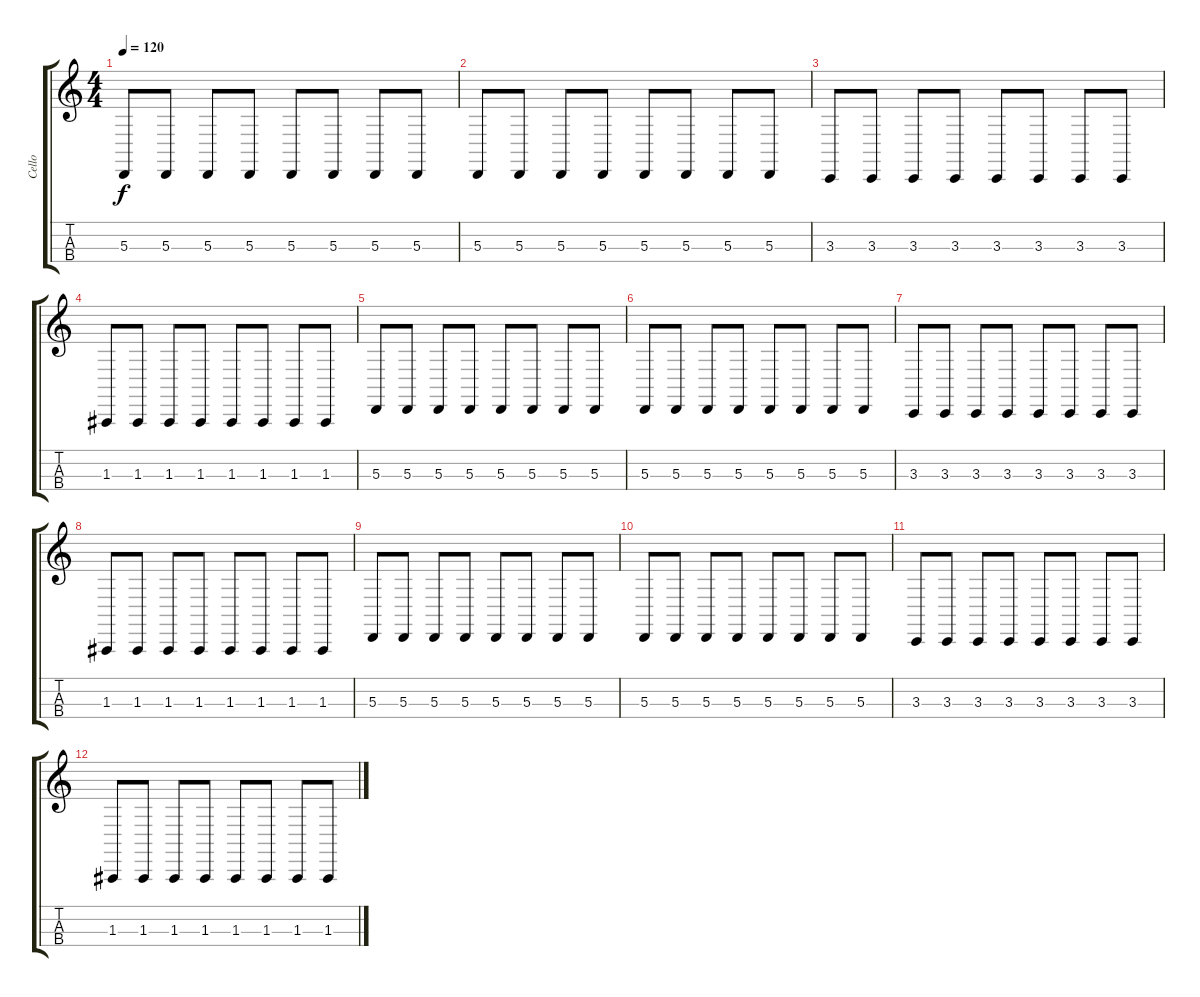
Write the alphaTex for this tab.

\track ("Cello" "Cello") {instrument cello}
\staff {score tabs}
\tuning (G2 D2 A1 E2) {hide}
\ts (4 4)
\tempo 120
\clef g2
\ks c
5.3.8{dy f} 5.3.8 5.3.8 5.3.8 5.3.8 5.3.8 5.3.8 5.3.8 |
5.3.8 5.3.8 5.3.8 5.3.8 5.3.8 5.3.8 5.3.8 5.3.8 |
3.3.8 3.3.8 3.3.8 3.3.8 3.3.8 3.3.8 3.3.8 3.3.8 |
1.3.8 1.3.8 1.3.8 1.3.8 1.3.8 1.3.8 1.3.8 1.3.8 |
5.3.8 5.3.8 5.3.8 5.3.8 5.3.8 5.3.8 5.3.8 5.3.8 |
5.3.8 5.3.8 5.3.8 5.3.8 5.3.8 5.3.8 5.3.8 5.3.8 |
3.3.8 3.3.8 3.3.8 3.3.8 3.3.8 3.3.8 3.3.8 3.3.8 |
1.3.8 1.3.8 1.3.8 1.3.8 1.3.8 1.3.8 1.3.8 1.3.8 |
5.3.8 5.3.8 5.3.8 5.3.8 5.3.8 5.3.8 5.3.8 5.3.8 |
5.3.8 5.3.8 5.3.8 5.3.8 5.3.8 5.3.8 5.3.8 5.3.8 |
3.3.8 3.3.8 3.3.8 3.3.8 3.3.8 3.3.8 3.3.8 3.3.8 |
1.3.8 1.3.8 1.3.8 1.3.8 1.3.8 1.3.8 1.3.8 1.3.8
